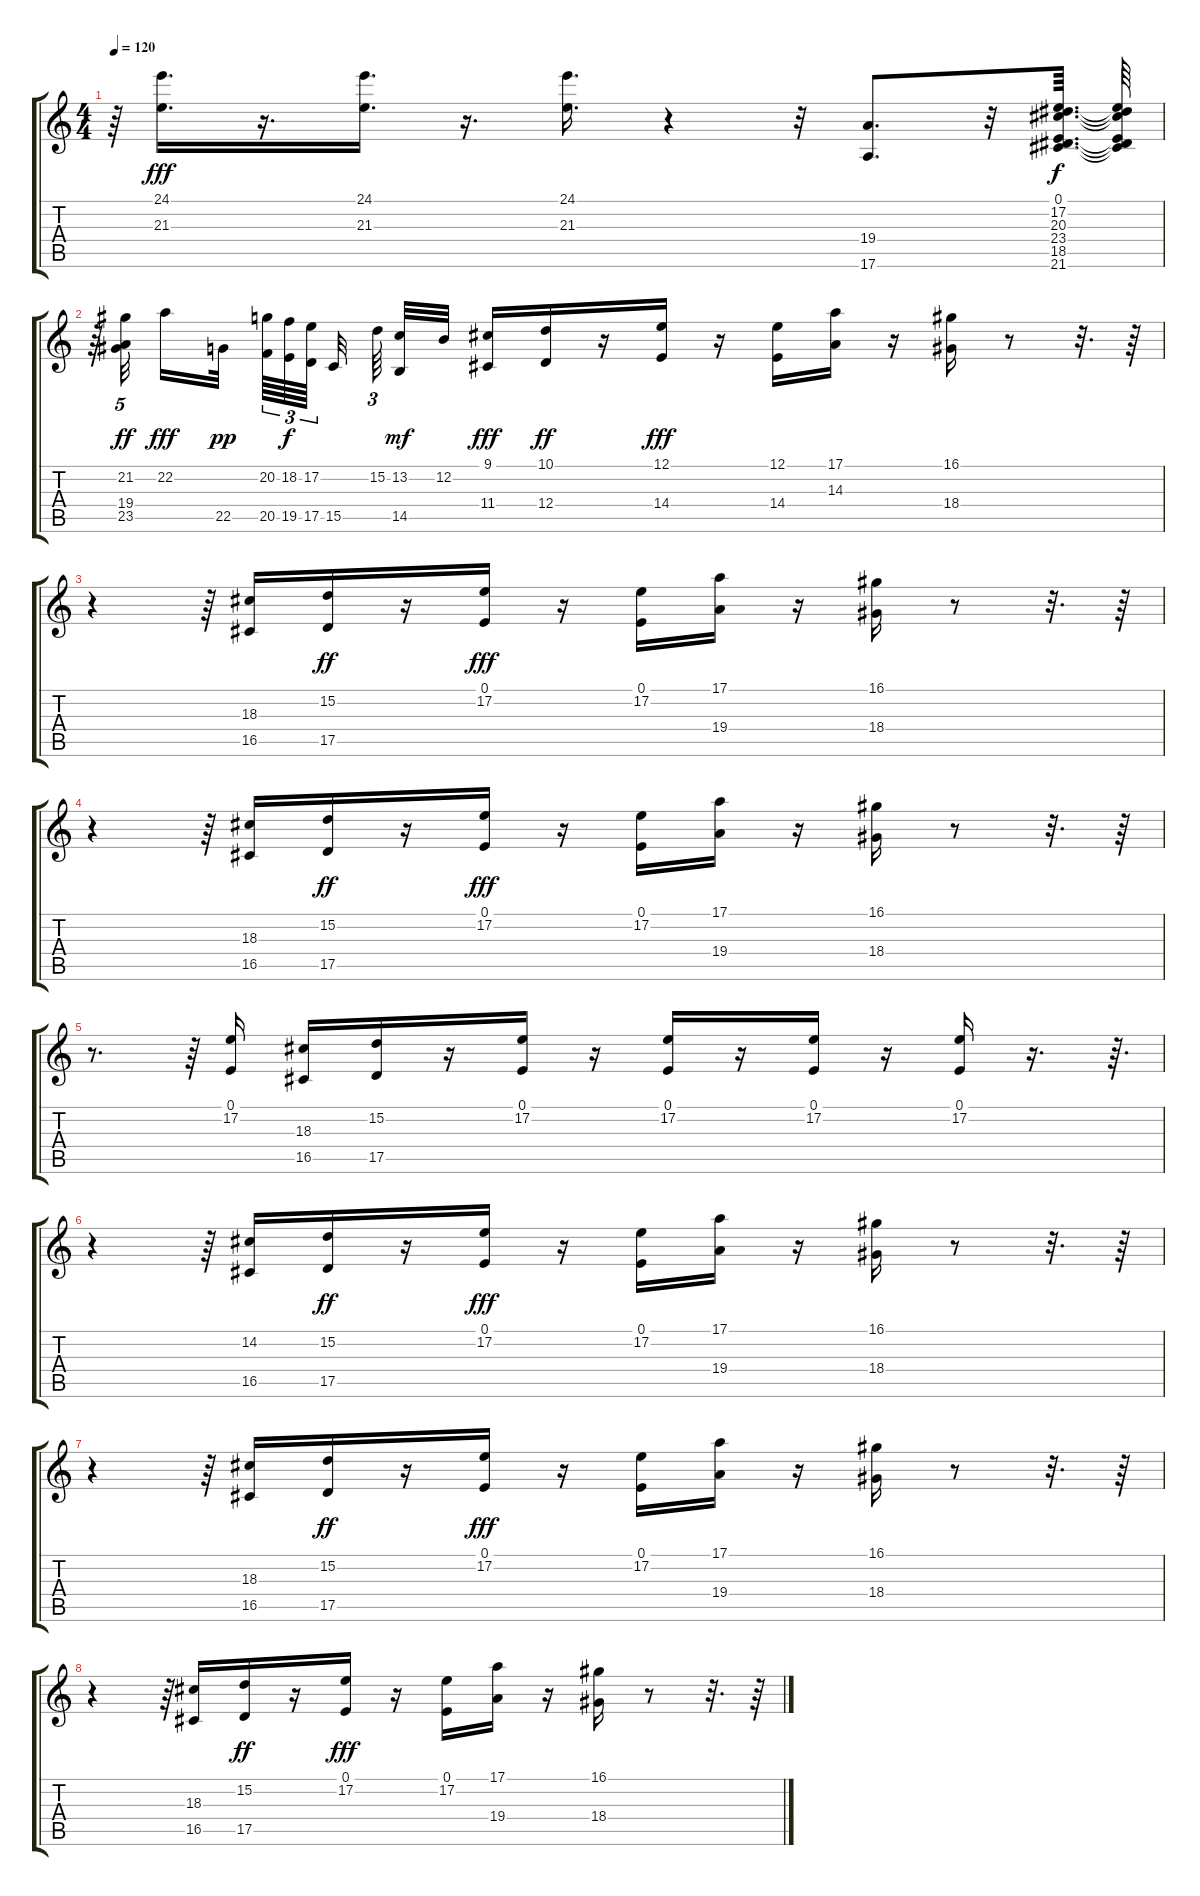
\track "" {instrument brasssection}
\staff {score tabs}
\tuning (E4 B3 G3 D3 A2 E2) {hide}
\ts (4 4)
\tempo 120
\clef g2
\ks c
r.64{dy f} (24.1 21.3).16{d dy fff} r.16{d} (24.1 21.3).16{d} r.16{d} (24.1 21.3).16{d} r.4 r.32 (19.4 17.6).8{d} r.32 (0.1 17.2 20.3 23.4 18.5 21.6).64{d dy f} (0.1{t} 17.2{t} 20.3{t} 23.4{t} 18.5{t} 21.6{t}).64 |
r.64 (21.2 19.4 23.5).32{tu (5 4) dy ff} 22.2.16{dy fff} 22.5.32{dy pp} (20.2 20.5).64{tu (3 2)} (18.2 19.5).64{tu (3 2) dy f} (17.2 17.5).64{tu (3 2)} 15.5.32 15.2.64{tu (3 2)} (13.2 14.5).32{dy mf} 12.2.32 (9.1 11.4).16{dy fff} (10.1 12.4).16{dy ff} r.16 (12.1 14.4).16{dy fff} r.16 (12.1 14.4).16 (17.1 14.3).16 r.16 (16.1 18.4).16 r.8 r.32{d} r.64 |
r.4 r.64 (18.3 16.5).16 (15.2 17.5).16{dy ff} r.16 (0.1 17.2).16{dy fff} r.16 (0.1 17.2).16 (17.1 19.4).16 r.16 (16.1 18.4).16 r.8 r.32{d} r.64 |
r.4 r.64 (18.3 16.5).16 (15.2 17.5).16{dy ff} r.16 (0.1 17.2).16{dy fff} r.16 (0.1 17.2).16 (17.1 19.4).16 r.16 (16.1 18.4).16 r.8 r.32{d} r.64 |
r.8{d} r.64 (0.1 17.2).16 (18.3 16.5).16 (15.2 17.5).16 r.16 (0.1 17.2).16 r.16 (0.1 17.2).16 r.16 (0.1 17.2).16 r.16 (0.1 17.2).16 r.16{d} r.64{d} |
r.4 r.64 (14.2 16.5).16 (15.2 17.5).16{dy ff} r.16 (0.1 17.2).16{dy fff} r.16 (0.1 17.2).16 (17.1 19.4).16 r.16 (16.1 18.4).16 r.8 r.32{d} r.64 |
r.4 r.64 (18.3 16.5).16 (15.2 17.5).16{dy ff} r.16 (0.1 17.2).16{dy fff} r.16 (0.1 17.2).16 (17.1 19.4).16 r.16 (16.1 18.4).16 r.8 r.32{d} r.64 |
r.4 r.64 (18.3 16.5).16 (15.2 17.5).16{dy ff} r.16 (0.1 17.2).16{dy fff} r.16 (0.1 17.2).16 (17.1 19.4).16 r.16 (16.1 18.4).16 r.8 r.32{d} r.64
